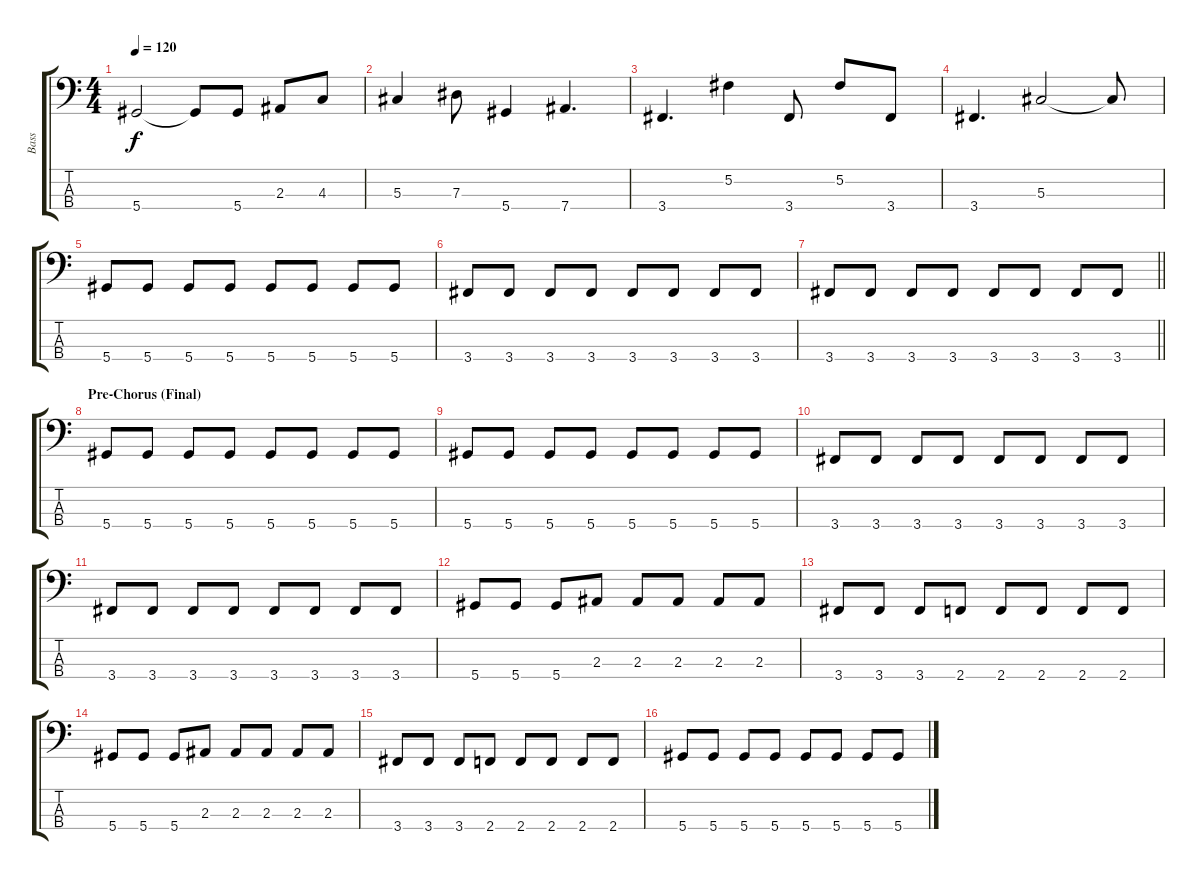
\track ("Bass" "Bass") {instrument electricbasspick bank 255}
\staff {score tabs}
\tuning (Gb2 Db2 Ab1 Eb1) {hide}
\ts (4 4)
\tempo 120
\clef f4
\ks c
5.4.2{dy f} 5.4{t}.8 5.4.8 2.3.8 4.3.8 |
5.3.4 7.3.8 5.4.4 7.4.4{d} |
3.4.4{d} 5.2.4 3.4.8 5.2.8 3.4.8 |
3.4.4{d} 5.3.2 5.3{t}.8 |
5.4.8 5.4.8 5.4.8 5.4.8 5.4.8 5.4.8 5.4.8 5.4.8 |
3.4.8 3.4.8 3.4.8 3.4.8 3.4.8 3.4.8 3.4.8 3.4.8 |
\barLineRight lightlight
3.4.8 3.4.8 3.4.8 3.4.8 3.4.8 3.4.8 3.4.8 3.4.8 |
\section ("" "Pre-Chorus (Final)")
5.4.8 5.4.8 5.4.8 5.4.8 5.4.8 5.4.8 5.4.8 5.4.8 |
5.4.8 5.4.8 5.4.8 5.4.8 5.4.8 5.4.8 5.4.8 5.4.8 |
3.4.8 3.4.8 3.4.8 3.4.8 3.4.8 3.4.8 3.4.8 3.4.8 |
3.4.8 3.4.8 3.4.8 3.4.8 3.4.8 3.4.8 3.4.8 3.4.8 |
5.4.8 5.4.8 5.4.8 2.3.8 2.3.8 2.3.8 2.3.8 2.3.8 |
3.4.8 3.4.8 3.4.8 2.4.8 2.4.8 2.4.8 2.4.8 2.4.8 |
5.4.8 5.4.8 5.4.8 2.3.8 2.3.8 2.3.8 2.3.8 2.3.8 |
3.4.8 3.4.8 3.4.8 2.4.8 2.4.8 2.4.8 2.4.8 2.4.8 |
5.4.8 5.4.8 5.4.8 5.4.8 5.4.8 5.4.8 5.4.8 5.4.8
